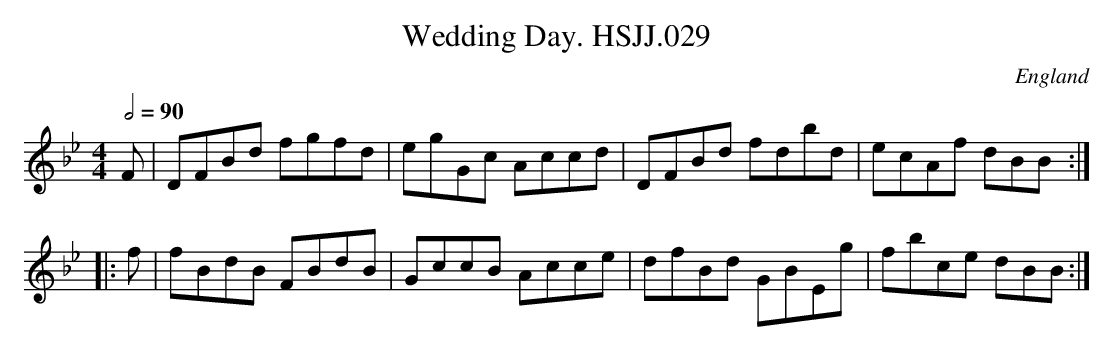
X:1
T:Wedding Day. HSJJ.029
L:1/8
M:4/4
O:England
Q:1/2=90
K:Bb
F|DFBd fgfd|egGc Accd|DFBd fdbd|ecAf dBB:|!
|:f|fBdB FBdB|GccB Acce|dfBd GBEg|fbce dBB:|
